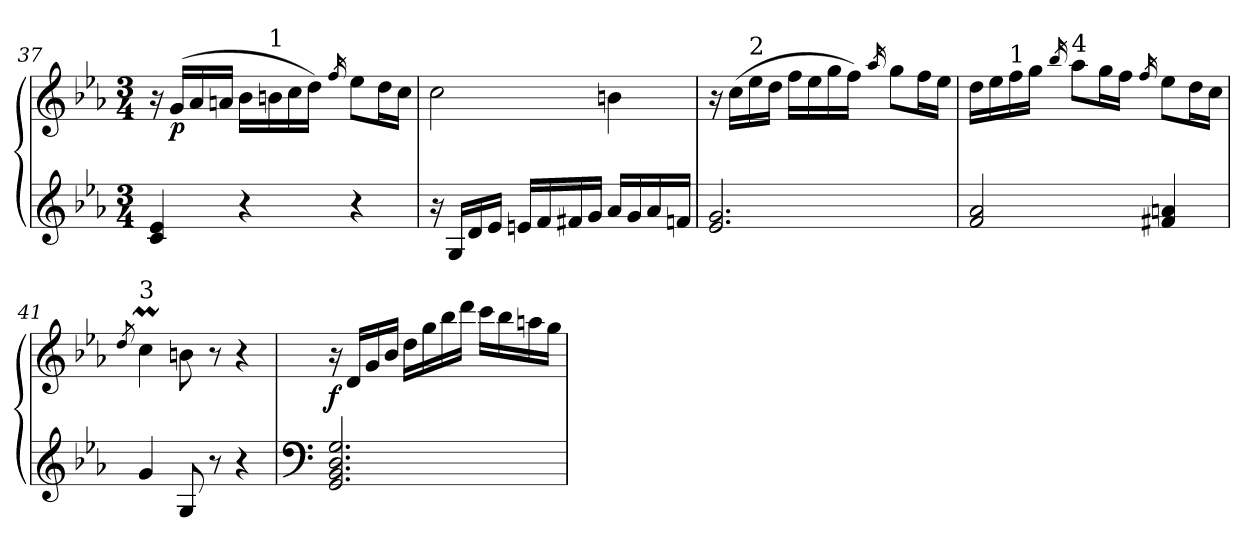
**kern	**kern	**dynam
*part1	*part1	*part1
*staff2	*staff1	*staff1/2
*clefG2	*clefG2	*
*k[b-e-a-]	*k[b-e-a-]	*
*E-:	*E-:	*
*M3/4	*M3/4	*
=37	=37	=37
4c/ 4e-/	16r	.
!	!	!LO:DY:b
.	(>16g/LL	p
.	16a-/	.
.	16an/JJ	.
4r	16b-\LL	.
!	!LO:TX:a:t=1	!
.	16bn\	.
.	16cc\	.
.	16dd\JJ)	.
.	16qff/	.
4r	8ee-\L	.
.	16dd\L	.
.	16cc\JJ	.
=38	=38	=38
16r	2cc\	.
16G/LL	.	.
16d/	.	.
16e-/JJ	.	.
16en/LL	.	.
16f/	.	.
16f#X/	.	.
16g/JJ	.	.
16a-i/LL	4bn\	.
16g/	.	.
16a-/	.	.
16fn/JJ	.	.
=39	=39	=39
2.e-i/ 2.g/	16r	.
.	(>16cc\LL	.
!	!LO:TX:a:t=2	!
.	16ee-\	.
.	16dd\JJ	.
.	16ff\LL	.
.	16ee-\	.
.	16gg\	.
.	16ff\JJ)	.
.	16qaa-/	.
.	8gg\L	.
.	16ff\L	.
.	16ee-\JJ	.
!!LO:LB:g=z
=40	=40	=40
2f/ 2a-/	16dd\LL	.
.	16ee-\	.
!	!LO:TX:a:t=1	!
.	16ff\	.
.	16gg\JJ	.
.	16qbb-/	.
!	!LO:TX:a:t=4	!
.	8aa-\L	.
.	16gg\L	.
.	16ff\JJ	.
.	16qff/	.
4f#X/ 4an/	8ee-\L	.
.	16dd\L	.
.	16cc\JJ	.
=41	=41	=41
.	8qdd/	.
!	!LO:TX:a:t=3	!
4g/	4ccM\	.
8G/	8bn\	.
8r	8r	.
4r	4r	.
=42	=42	=42
*clefF4	*	*
!	!	!LO:DY:a=2
2.GG/ 2.BB-i/ 2.D/ 2.G/	16r	f
.	16d/LL	.
.	16g/	.
.	16b-i/JJ	.
.	16dd\LL	.
.	16gg\	.
.	16bb-\	.
.	16ddd\JJ	.
.	16ccc\LL	.
.	16bb-\	.
.	16aan\	.
.	16gg\JJ	.
=	=	=
*-	*-	*-
